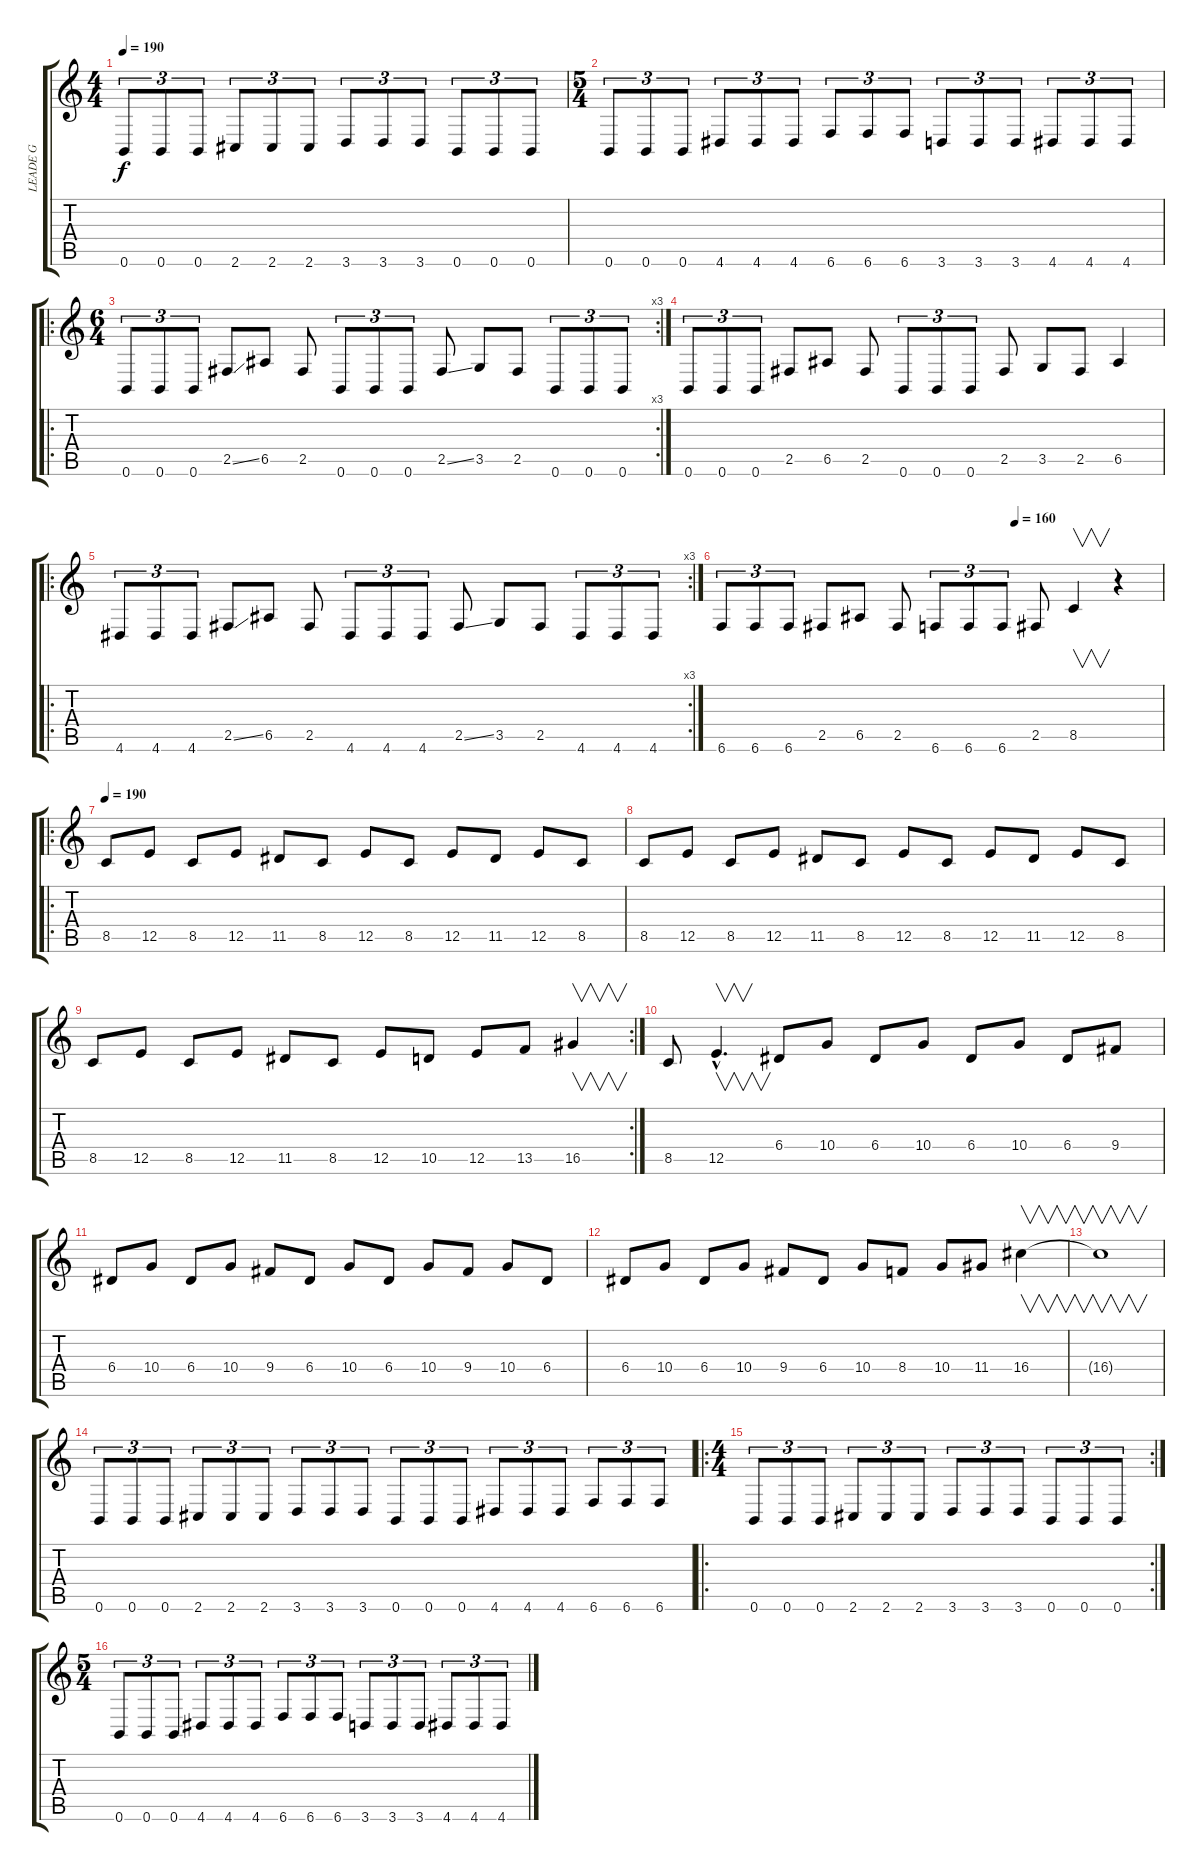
\track ("LEADE G" "LEADE G") {instrument distortionguitar}
\staff {score tabs}
\tuning (B3 Gb3 E3 A2 E2 B1) {hide}
\ts (4 4)
\tempo 190
\clef g2
\ks c
0.6.8{tu (3 2) dy f} 0.6.8{tu (3 2)} 0.6.8{tu (3 2)} 2.6.8{tu (3 2)} 2.6.8{tu (3 2)} 2.6.8{tu (3 2)} 3.6.8{tu (3 2)} 3.6.8{tu (3 2)} 3.6.8{tu (3 2)} 0.6.8{tu (3 2)} 0.6.8{tu (3 2)} 0.6.8{tu (3 2)} |
\ts (5 4)
0.6.8{tu (3 2)} 0.6.8{tu (3 2)} 0.6.8{tu (3 2)} 4.6.8{tu (3 2)} 4.6.8{tu (3 2)} 4.6.8{tu (3 2)} 6.6.8{tu (3 2)} 6.6.8{tu (3 2)} 6.6.8{tu (3 2)} 3.6.8{tu (3 2)} 3.6.8{tu (3 2)} 3.6.8{tu (3 2)} 4.6.8{tu (3 2)} 4.6.8{tu (3 2)} 4.6.8{tu (3 2)} |
\ro
\rc 3
\ts (6 4)
0.6.8{tu (3 2)} 0.6.8{tu (3 2)} 0.6.8{tu (3 2)} 2.5{ss}.8 6.5.8 2.5.8 0.6.8{tu (3 2)} 0.6.8{tu (3 2)} 0.6.8{tu (3 2)} 2.5{ss}.8 3.5.8 2.5.8 0.6.8{tu (3 2)} 0.6.8{tu (3 2)} 0.6.8{tu (3 2)} |
0.6.8{tu (3 2)} 0.6.8{tu (3 2)} 0.6.8{tu (3 2)} 2.5.8 6.5.8 2.5.8 0.6.8{tu (3 2)} 0.6.8{tu (3 2)} 0.6.8{tu (3 2)} 2.5.8 3.5.8 2.5.8 6.5.4 |
\ro
\rc 3
4.6.8{tu (3 2)} 4.6.8{tu (3 2)} 4.6.8{tu (3 2)} 2.5{ss}.8 6.5.8 2.5.8 4.6.8{tu (3 2)} 4.6.8{tu (3 2)} 4.6.8{tu (3 2)} 2.5{ss}.8 3.5.8 2.5.8 4.6.8{tu (3 2)} 4.6.8{tu (3 2)} 4.6.8{tu (3 2)} |
\tempo (160 0.6666666666666666)
6.6.8{tu (3 2)} 6.6.8{tu (3 2)} 6.6.8{tu (3 2)} 2.5.8 6.5.8 2.5.8 6.6.8{tu (3 2)} 6.6.8{tu (3 2)} 6.6.8{tu (3 2)} 2.5.8 8.5.4{v} r.4 |
\ro
\tempo 190
8.5.8 12.5.8 8.5.8 12.5.8 11.5.8 8.5.8 12.5.8 8.5.8 12.5.8 11.5.8 12.5.8 8.5.8 |
8.5.8 12.5.8 8.5.8 12.5.8 11.5.8 8.5.8 12.5.8 8.5.8 12.5.8 11.5.8 12.5.8 8.5.8 |
\rc 2
8.5.8 12.5.8 8.5.8 12.5.8 11.5.8 8.5.8 12.5.8 10.5.8 12.5.8 13.5.8 16.5.4{v} |
8.5.8 12.5{hac}.4{v d} 6.4.8 10.4.8 6.4.8 10.4.8 6.4.8 10.4.8 6.4.8 9.4.8 |
6.4.8 10.4.8 6.4.8 10.4.8 9.4.8 6.4.8 10.4.8 6.4.8 10.4.8 9.4.8 10.4.8 6.4.8 |
6.4.8 10.4.8 6.4.8 10.4.8 9.4.8 6.4.8 10.4.8 8.4.8 10.4.8 11.4.8 16.4.4{v} |
16.4{t}.1{v} |
0.6.8{tu (3 2)} 0.6.8{tu (3 2)} 0.6.8{tu (3 2)} 2.6.8{tu (3 2)} 2.6.8{tu (3 2)} 2.6.8{tu (3 2)} 3.6.8{tu (3 2)} 3.6.8{tu (3 2)} 3.6.8{tu (3 2)} 0.6.8{tu (3 2)} 0.6.8{tu (3 2)} 0.6.8{tu (3 2)} 4.6.8{tu (3 2)} 4.6.8{tu (3 2)} 4.6.8{tu (3 2)} 6.6.8{tu (3 2)} 6.6.8{tu (3 2)} 6.6.8{tu (3 2)} |
\ro
\rc 2
\ts (4 4)
0.6.8{tu (3 2)} 0.6.8{tu (3 2)} 0.6.8{tu (3 2)} 2.6.8{tu (3 2)} 2.6.8{tu (3 2)} 2.6.8{tu (3 2)} 3.6.8{tu (3 2)} 3.6.8{tu (3 2)} 3.6.8{tu (3 2)} 0.6.8{tu (3 2)} 0.6.8{tu (3 2)} 0.6.8{tu (3 2)} |
\ts (5 4)
0.6.8{tu (3 2)} 0.6.8{tu (3 2)} 0.6.8{tu (3 2)} 4.6.8{tu (3 2)} 4.6.8{tu (3 2)} 4.6.8{tu (3 2)} 6.6.8{tu (3 2)} 6.6.8{tu (3 2)} 6.6.8{tu (3 2)} 3.6.8{tu (3 2)} 3.6.8{tu (3 2)} 3.6.8{tu (3 2)} 4.6.8{tu (3 2)} 4.6.8{tu (3 2)} 4.6.8{tu (3 2)}
